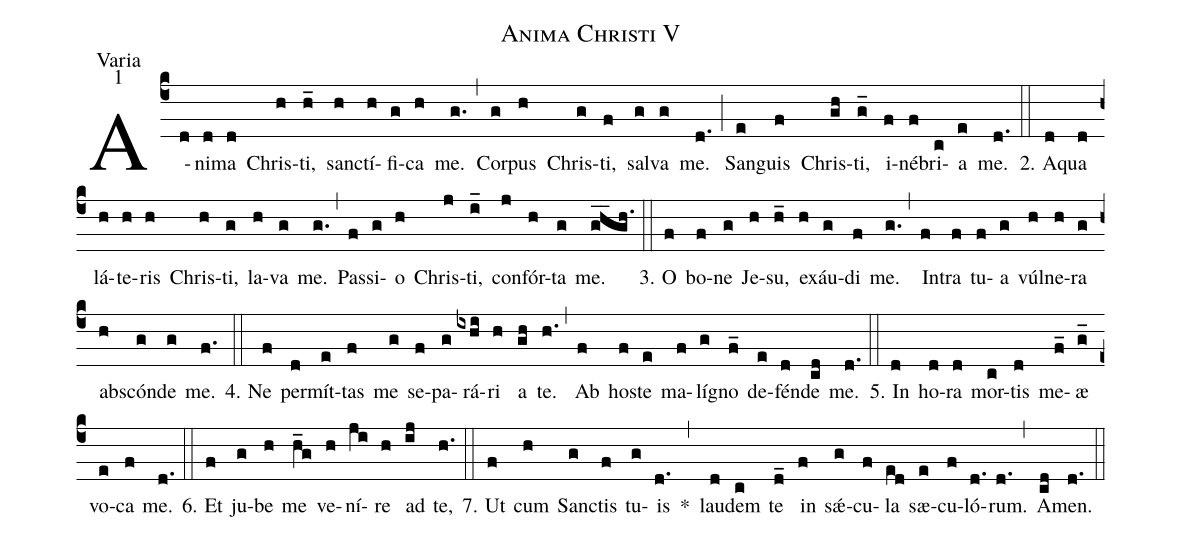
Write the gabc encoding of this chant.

name:Anima Christi V;
office-part:Varia;
mode:1;
%%
(c4) A(d)ni(d)ma(d) Chris(h)ti,(h_) sanc(h)tí(h)fi(g)ca(h) me.(g.) (,)
Cor(g)pus(h) Chris(g)ti,(f) sal(g)va(g) me.(d.) (;)
San(e)guis(f) Chris(gh)ti,(g_) i(f)né(f)bri(c)a(e) me.(d.) (::)
2. A(d)qua(d) lá(h)te(h)ris(h) Chris(h)ti,(g) la(h)va(g) me.(g.) (,)
Pas(f)si(g)o(h) Chris(j)ti,(i_) con(j)fór(h)ta(g) me.(gh__gh.) (::)
3. O(f) bo(f)ne(g) Je(h)su,(h_) ex(h)áu(g)di(f) me.(g.) (,)
In(f)tra(f) tu(f)a(g) vúl(h)ne(h)ra(g) abs(h)cón(g)de(g) me.(f.) (::)
4. Ne(f) per(d)mít(e)tas(f) me(g) se(f)pa(g)rá(ixhi)ri(h) a(gh) te.(h.) (,)
Ab(f) hos(f)te(e) ma(f)lí(g)gno(f_) de(e)fén(d)de(cd) me.(d.) (::)
5. In(d) ho(d)ra(d) mor(c)tis(d) me(f_)æ(g_) vo(e)ca(f) me.(d.) (::)
6. Et(f) ju(g)be(h) me(h_g) ve(h)ní(ji)re(h) ad(ij) te,(h.) (::)
7. Ut(f) cum(h) Sanc(g)tis(f) tu(g)is(d.) *(,)
lau(d)dem(c) te(d_) in(f) sǽ(g)cu(f)la(ed) sæ(e)cu(f)ló(d.)rum.(d.) (,) A(cd)men.(d.) (::)
